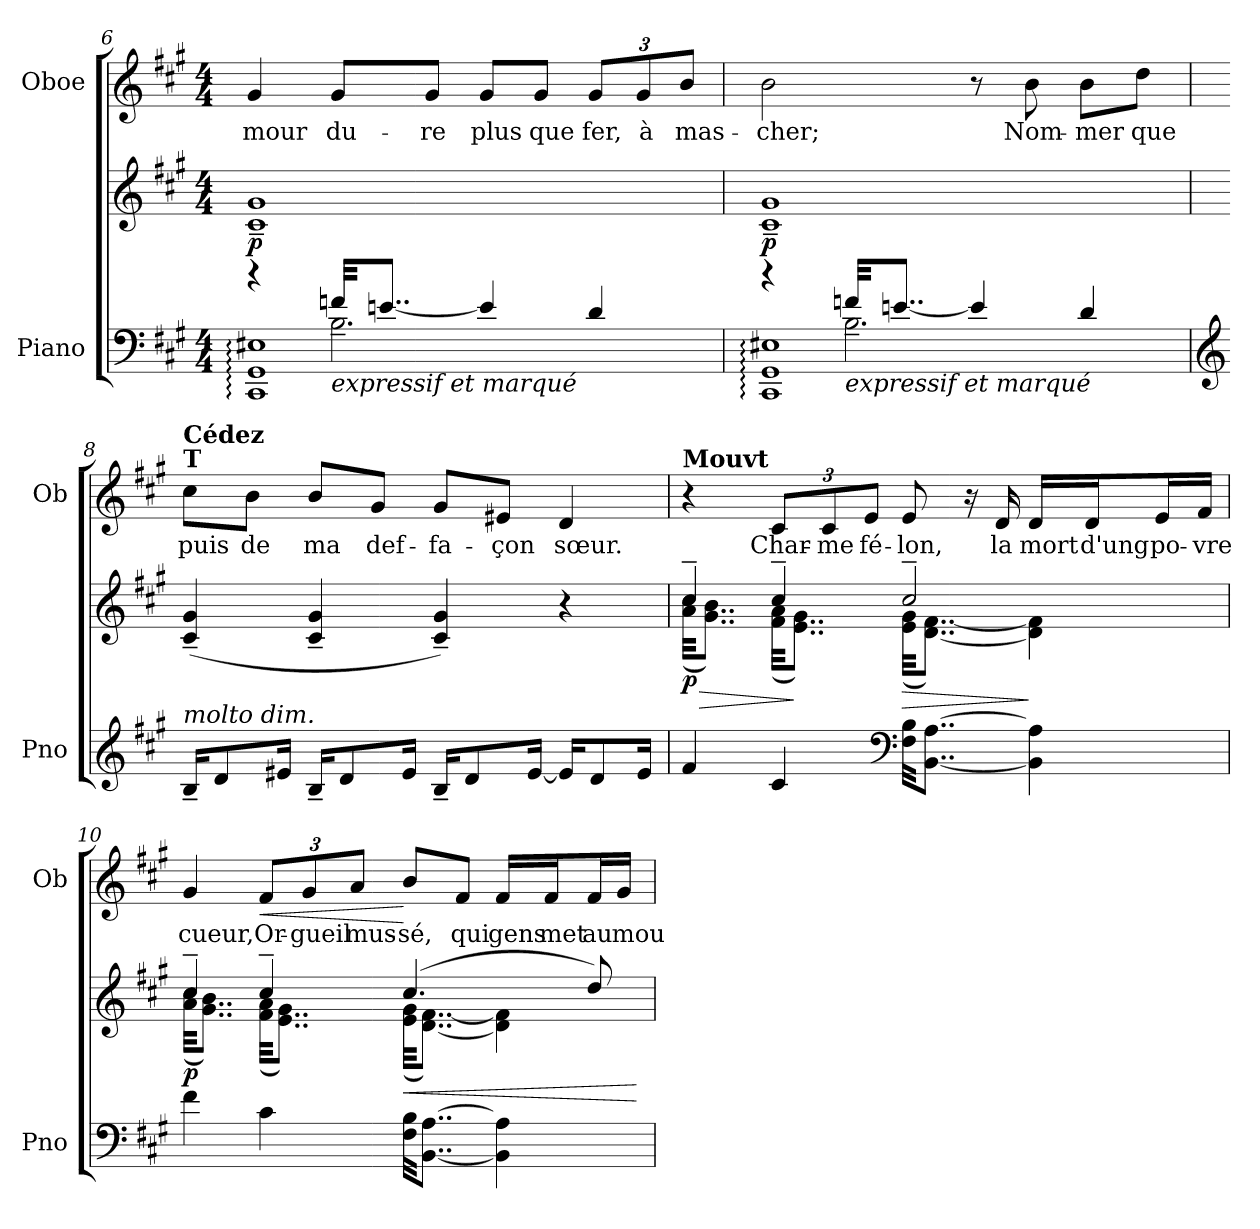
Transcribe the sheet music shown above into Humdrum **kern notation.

**kern	**kern	**dynam	**kern	**text	**dynam
*part2	*part2	*part2	*part1	*part1	*part1
*staff3	*staff2	*staff2/3	*staff1	*staff1	*staff1
*I"Piano	*	*	*I"Oboe	*	*
*I'Pno	*	*	*I'Ob	*	*
!!LO:LB:g=z
*clefF4	*clefG2	*	*clefG2	*	*
*k[f#c#g#]	*k[f#c#g#]	*	*k[f#c#g#]	*	*
*M4/4	*M4/4	*	*M4/4	*	*
=6	=6	=6	=6	=6	=6
*^	*	*	*	*	*
*	*^	*	*	*	*	*
!	!	!	!	!LO:DY:b	!	!LO:LY:b	!
1CC#: 1GG#: 1E#X:	4rdd	4ryy	1c#~ 1g#~	p	4g#/	-mour	.
!	!LO:TX:b:i:t=expressif et marqué	!	!	!	!	!	!
!	!	!	!	!	!	!LO:LY:b	!
.	32fn~/KKL	2.B\	.	.	8g#/L	du-	.
.	[8..en/J	.	.	.	.	.	.
!	!	!	!	!	!	!LO:LY:b	!
.	.	.	.	.	8g#/J	-re	.
!	!	!	!	!	!	!LO:LY:b	!
.	4e/]	.	.	.	8g#/L	plus	.
!	!	!	!	!	!	!LO:LY:b	!
.	.	.	.	.	8g#/J	que	.
!	!	!	!	!	!	!LO:LY:b	!
.	4d/	.	.	.	12g#/L	fer,	.
!	!	!	!	!	!	!LO:LY:b	!
.	.	.	.	.	12g#/	à	.
!	!	!	!	!	!	!LO:LY:b	!
.	.	.	.	.	12b/J	mas-	.
=7	=7	=7	=7	=7	=7	=7	=7
!	!	!	!	!LO:DY:b	!	!LO:LY:b	!
1CC#: 1GG#: 1E#X:	4rdd	4ryy	1c#~ 1g#~	p	2b\	-cher;	.
!	!LO:TX:b:i:t=expressif et marqué	!	!	!	!	!	!
.	32fn~/KKL	2.B\	.	.	.	.	.
.	[8..en/J	.	.	.	.	.	.
.	4e/]	.	.	.	8r	.	.
!	!	!	!	!	!	!LO:LY:b	!
.	.	.	.	.	8b\	Nom-	.
!	!	!	!	!	!	!LO:LY:b	!
.	4d/	.	.	.	8b\L	-mer	.
!	!	!	!	!	!	!LO:LY:b	!
.	.	.	.	.	8dd\J	que	.
*v	*v	*v	*	*	*	*	*
=8	=8	=8	=8	=8	=8
*clefG2	*	*	*	*	*
!	!	!	!LO:TX:a:B:t=T	!	!
!	!	!	!LO:TX:a:B:t=Cédez	!	!
!LO:TX:a:i:t=molto dim.	!	!	!	!	!
!	!	!	!	!LO:LY:b	!
16B~/KL	(<4c#/~ 4g#/~	.	8cc#\L	puis	.
8d/	.	.	.	.	.
!	!	!	!	!LO:LY:b	!
.	.	.	8b\J	de	.
16e#X/Jk	.	.	.	.	.
!	!	!	!	!LO:LY:b	!
16B~/KL	4c#/~ 4g#/~	.	8b/L	ma	.
8d/	.	.	.	.	.
!	!	!	!	!LO:LY:b	!
.	.	.	8g#/J	def-	.
16e#/Jk	.	.	.	.	.
!	!	!	!	!LO:LY:b	!
16B~/KL	4c#/~ 4g#/~)	.	8g#/L	-fa-	.
8d/	.	.	.	.	.
!	!	!	!	!LO:LY:b	!
.	.	.	8e#X/J	-çon	.
[16e#/Jk	.	.	.	.	.
!	!	!	!	!LO:LY:b	!
16e#/KL]	4r	.	4d/	sœur.	.
8d/	.	.	.	.	.
16e#/Jk	.	.	.	.	.
!!LO:PB:g=z
=9	=9	=9	=9	=9	=9
!	!	!	!LO:TX:a:B:t=Mouvt	!	!
!	!	!LO:HP:b	!	!	!
*	*^	*	*	*	*
!	!	!	!LO:DY:n=1:b	!	!	!
4f#/	4cc#~/	(<32a\ 32cc#\KKL	> p	4r	.	.
.	.	8..g#\ 8..b\J)	.	.	.	.
!	!	!	!	!	!LO:LY:b	!
4c#/	4cc#~/	(<32f#\ 32a\KKL	.	12c#/L	Char-	.
.	.	8..e\ 8..g#\J)	]	.	.	.
!	!	!	!	!	!LO:LY:b	!
.	.	.	.	12c#/	-me	.
!	!	!	!	!	!LO:LY:b	!
.	.	.	.	12e/J	fé-	.
*clefF4	*	*	*	*	*	*
!	!	!	!LO:HP:b	!	!LO:LY:b	!
32F#\ 32B\KKL	2cc#~/	(<32e\ 32g#\KKL	>	8e/	-lon,	.
[8..BB\ [8..A\J	.	[8..d\ [8..f#\J)	.	.	.	.
.	.	.	.	16r	.	.
!	!	!	!	!	!LO:LY:b	!
.	.	.	.	16d/	la	.
!	!	!	!	!	!LO:LY:b	!
4BB\] 4A\]	.	4d\] 4f#\]	]	16d/LL	mort	.
!	!	!	!	!	!LO:LY:b	!
.	.	.	.	16d/J	d'ung	.
!	!	!	!	!	!LO:LY:b	!
.	.	.	.	16e/L	po-	.
!	!	!	!	!	!LO:LY:b	!
.	.	.	.	16f#/JJ	-vre	.
=10	=10	=10	=10	=10	=10	=10
!	!	!	!LO:DY:b	!	!LO:LY:b	!
4f#\	4cc#~/	(<32a\ 32cc#\KKL	p	4g#/	cueur,	.
.	.	8..g#\ 8..b\J)	.	.	.	.
!	!	!	!	!	!LO:LY:b	!LO:HP:b
4c#\	4cc#~/	(<32f#\ 32a\KKL	.	12f#/L	Or-	<
.	.	8..e\ 8..g#\J)	.	.	.	.
!	!	!	!	!	!LO:LY:b	!
.	.	.	.	12g#/	-gueil	.
!	!	!	!	!	!LO:LY:b	!
.	.	.	.	12a/J	mus-	.
!	!	!	!LO:HP:b	!	!LO:LY:b	!
32F#\ 32B\KKL	(>4.cc#/	(<32e\ 32g#\KKL	<	8b/L	-sé,	[
[8..BB\ [8..A\J	.	[8..d\ [8..f#\J)	.	.	.	.
!	!	!	!	!	!LO:LY:b	!
.	.	.	.	8f#/J	qui	.
!	!	!	!	!	!LO:LY:b	!
4BB\] 4A\]	.	4d\] 4f#\]	.	16f#/LL	gens	.
!	!	!	!	!	!LO:LY:b	!
.	.	.	.	16f#/J	met	.
!	!	!	!	!	!LO:LY:b	!
.	8dd/)	.	.	16f#/L	au	.
!	!	!	!	!	!LO:LY:b	!
.	.	.	.	16g#/JJ	mou-	.
*	*v	*v	*	*	*	*
.	.	[	.	.	.
=	=	=	=	=	=
*-	*-	*-	*-	*-	*-
